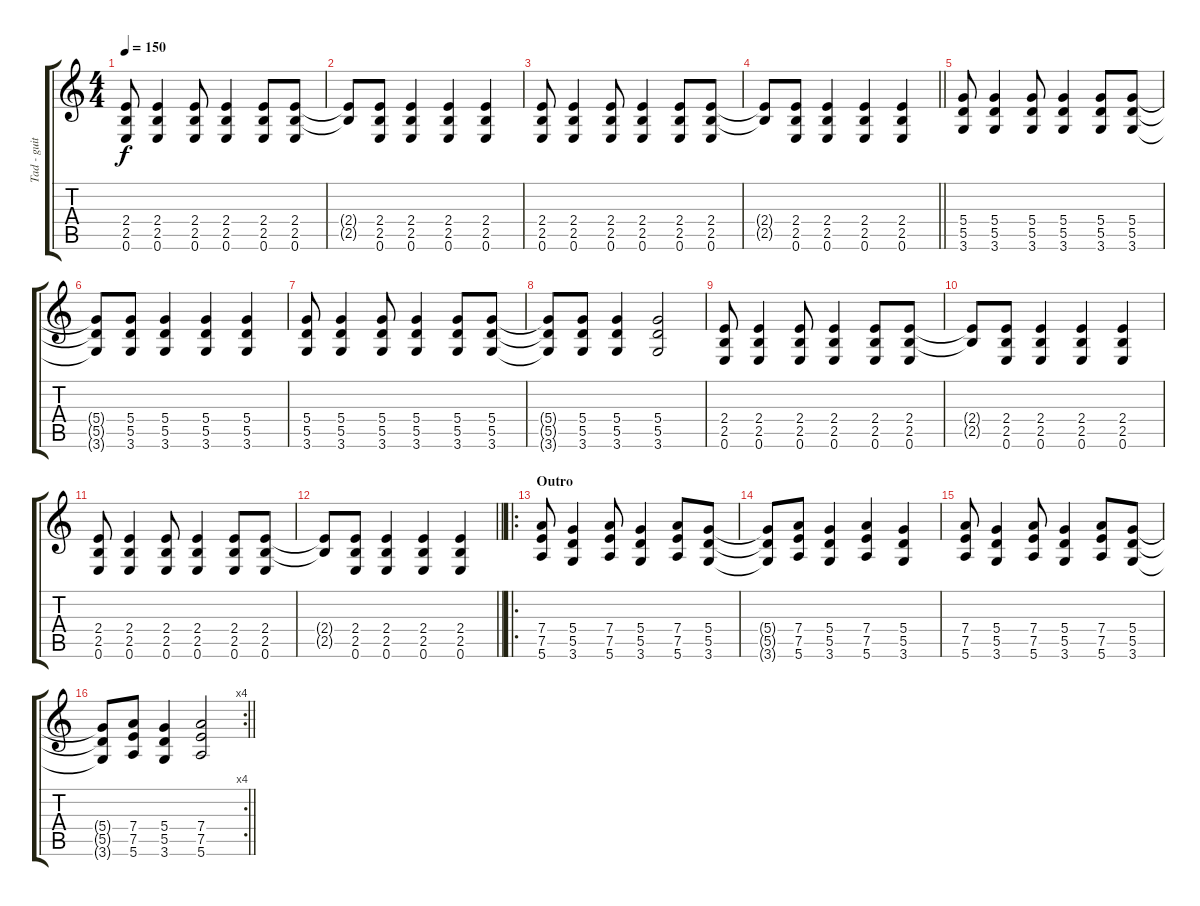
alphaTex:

\track ("Tad - guitar" "Tad - guit") {instrument distortionguitar}
\staff {score tabs}
\tuning (E4 B3 G3 D3 A2 E2) {hide}
\ts (4 4)
\tempo 150
\clef g2
\ks c
(2.4 2.5 0.6).8{dy f} (2.4 2.5 0.6).4 (2.4 2.5 0.6).8 (2.4 2.5 0.6).4 (2.4 2.5 0.6).8 (2.4 2.5 0.6).8 |
(2.4{t} 2.5{t}).8 (2.4 2.5 0.6).8 (2.4 2.5 0.6).4 (2.4 2.5 0.6).4 (2.4 2.5 0.6).4 |
(2.4 2.5 0.6).8 (2.4 2.5 0.6).4 (2.4 2.5 0.6).8 (2.4 2.5 0.6).4 (2.4 2.5 0.6).8 (2.4 2.5 0.6).8 |
\barLineRight lightlight
(2.4{t} 2.5{t}).8 (2.4 2.5 0.6).8 (2.4 2.5 0.6).4 (2.4 2.5 0.6).4 (2.4 2.5 0.6).4 |
(5.4 5.5 3.6).8 (5.4 5.5 3.6).4 (5.4 5.5 3.6).8 (5.4 5.5 3.6).4 (5.4 5.5 3.6).8 (5.4 5.5 3.6).8 |
(5.4{t} 5.5{t} 3.6{t}).8 (5.4 5.5 3.6).8 (5.4 5.5 3.6).4 (5.4 5.5 3.6).4 (5.4 5.5 3.6).4 |
(5.4 5.5 3.6).8 (5.4 5.5 3.6).4 (5.4 5.5 3.6).8 (5.4 5.5 3.6).4 (5.4 5.5 3.6).8 (5.4 5.5 3.6).8 |
(5.4{t} 5.5{t} 3.6{t}).8 (5.4 5.5 3.6).8 (5.4 5.5 3.6).4 (5.4 5.5 3.6).2 |
(2.4 2.5 0.6).8 (2.4 2.5 0.6).4 (2.4 2.5 0.6).8 (2.4 2.5 0.6).4 (2.4 2.5 0.6).8 (2.4 2.5 0.6).8 |
(2.4{t} 2.5{t}).8 (2.4 2.5 0.6).8 (2.4 2.5 0.6).4 (2.4 2.5 0.6).4 (2.4 2.5 0.6).4 |
(2.4 2.5 0.6).8 (2.4 2.5 0.6).4 (2.4 2.5 0.6).8 (2.4 2.5 0.6).4 (2.4 2.5 0.6).8 (2.4 2.5 0.6).8 |
\barLineRight lightlight
(2.4{t} 2.5{t}).8 (2.4 2.5 0.6).8 (2.4 2.5 0.6).4 (2.4 2.5 0.6).4 (2.4 2.5 0.6).4 |
\ro
\section ("" "Outro")
(7.4 7.5 5.6).8 (5.4 5.5 3.6).4 (7.4 7.5 5.6).8 (5.4 5.5 3.6).4 (7.4 7.5 5.6).8 (5.4 5.5 3.6).8 |
(5.4{t} 5.5{t} 3.6{t}).8 (7.4 7.5 5.6).8 (5.4 5.5 3.6).4 (7.4 7.5 5.6).4 (5.4 5.5 3.6).4 |
(7.4 7.5 5.6).8 (5.4 5.5 3.6).4 (7.4 7.5 5.6).8 (5.4 5.5 3.6).4 (7.4 7.5 5.6).8 (5.4 5.5 3.6).8 |
\rc 4
\barLineRight lightlight
(5.4{t} 5.5{t} 3.6{t}).8 (7.4 7.5 5.6).8 (5.4 5.5 3.6).4 (7.4 7.5 5.6).2
